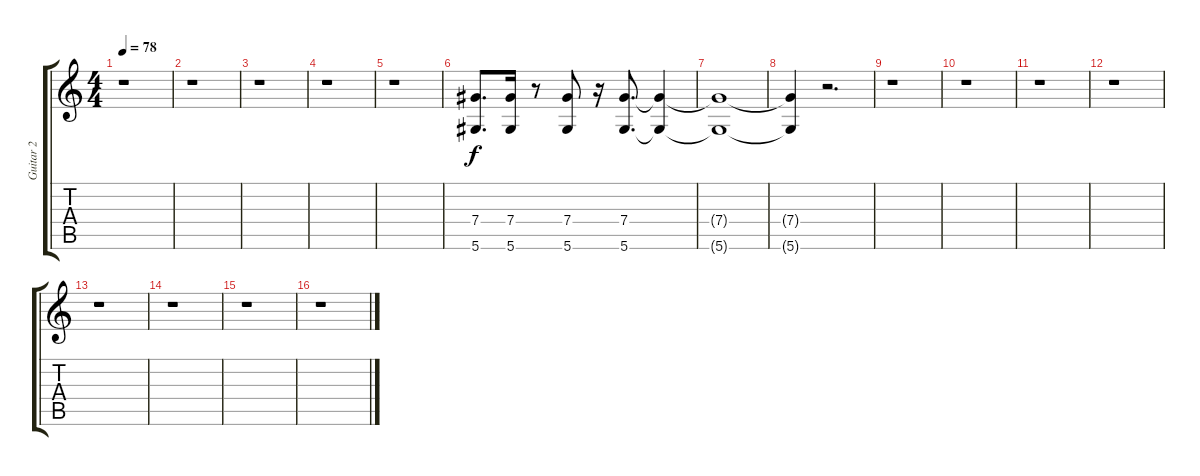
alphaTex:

\track ("Guitar 2" "Guitar 2") {instrument overdrivenguitar}
\staff {score tabs}
\tuning (Eb4 Bb3 Gb3 Db3 Ab2 Eb2) {hide}
\ts (4 4)
\tempo 78
\clef g2
\ks c
r.1{dy f instrument overdrivenguitar} |
r.1 |
r.1 |
r.1 |
r.1 |
(7.4 5.6).8{d} (7.4 5.6).16 r.8 (7.4 5.6).8 r.16 (7.4 5.6).8{d} (7.4{t} 5.6{t}).4 |
(7.4{t} 5.6{t}).1 |
(7.4{t} 5.6{t}).4 r.2{d} |
r.1 |
r.1 |
r.1 |
r.1 |
r.1 |
r.1 |
r.1 |
r.1
